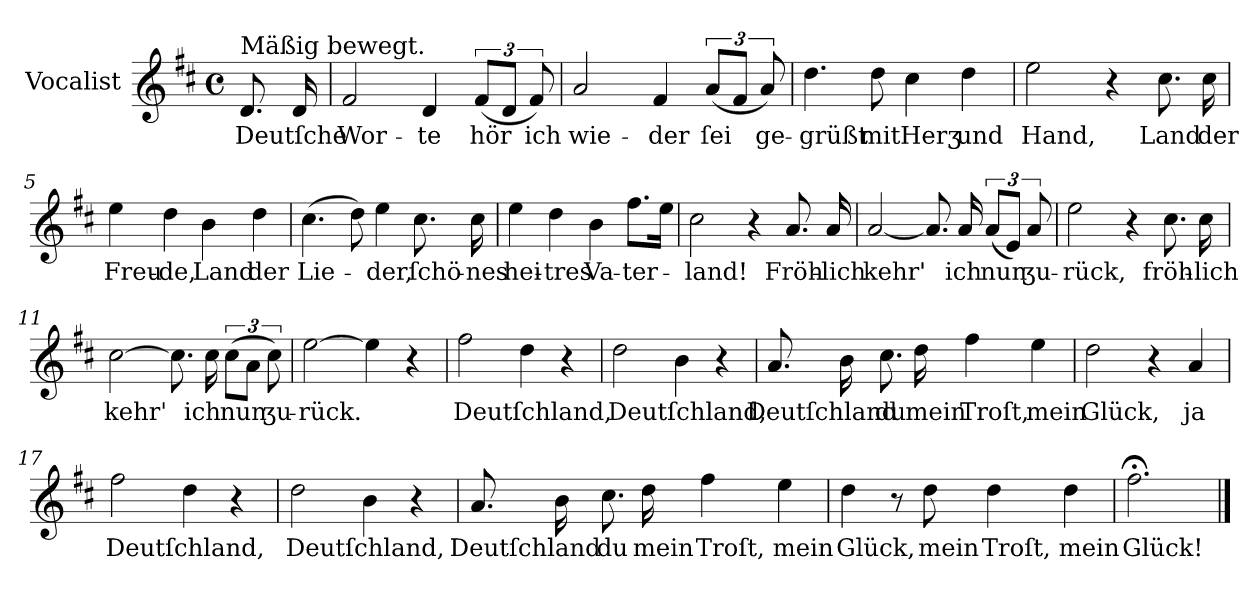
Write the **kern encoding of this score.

**kern	**text
*part1	*part1
*staff1	*staff1
*I"Vocalist	*
*clefG2	*
*k[f#c#]	*
*D:	*
*M4/4	*
*met(c)	*
=	=
!LO:TX:a:t=Mäßig bewegt.	!
8.d	Deutſche
16d	.
=1	=1
2f#	Wor-
4d	-te
(>12f#L	hör
12dJ	.
12f#)	ich
=2	=2
2a	wie-
4f#	-der
(>12aL	ſei
12f#J	.
12a)	ge-
=3	=3
4.dd	-grüßt
8dd	mit
4cc#	Herʒ
4dd	und
=4	=4
2ee	Hand,
4r	.
8.cc#	Land
16cc#	der
=5	=5
4ee	Freu-
4dd	-de,
4b	Land
4dd	der
=6	=6
(4.cc#	Lie-
8dd)	.
4ee	-der,
8.cc#	ſchö-
16cc#	-nes
=7	=7
4ee	hei-
4dd	-tres
4b	Va-
8.ff#L	-ter-
16eeJk	.
=8	=8
2cc#	-land!
4r	.
8.a	Fröh-
16a	-lich
=9	=9
[2a	kehr'
8.a]	.
16a	ich
(>12aL	nun
12eJ)	.
12a	ʒu-
=10	=10
2ee	-rück,
4r	.
8.cc#	fröh-
16cc#	-lich
=11	=11
[2cc#	kehr'
8.cc#]	.
16cc#	ich
(12cc#L	nun
12aJ	.
12cc#)	ʒu-
=12	=12
[2ee	-rück.
4ee]	.
4r	.
=13	=13
2ff#	Deutſchland,
4dd	.
4r	.
=14	=14
2dd	Deutſchland,
4b	.
4r	.
=15	=15
8.a	Deutſchland
16b	.
8.cc#	du
16dd	mein
4ff#	Troſt,
4ee	mein
=16	=16
2dd	Glück,
4r	.
4a	ja
=17	=17
2ff#	Deutſchland,
4dd	.
4r	.
=18	=18
2dd	Deutſchland,
4b	.
4r	.
=19	=19
8.a	Deutſchland
16b	.
8.cc#	du
16dd	mein
4ff#	Troſt,
4ee	mein
=20	=20
4dd	Glück,
8r	.
8dd	mein
4dd	Troſt,
4dd	mein
=21	=21
2.ff#;<	Glück!
==	==
*-	*-
